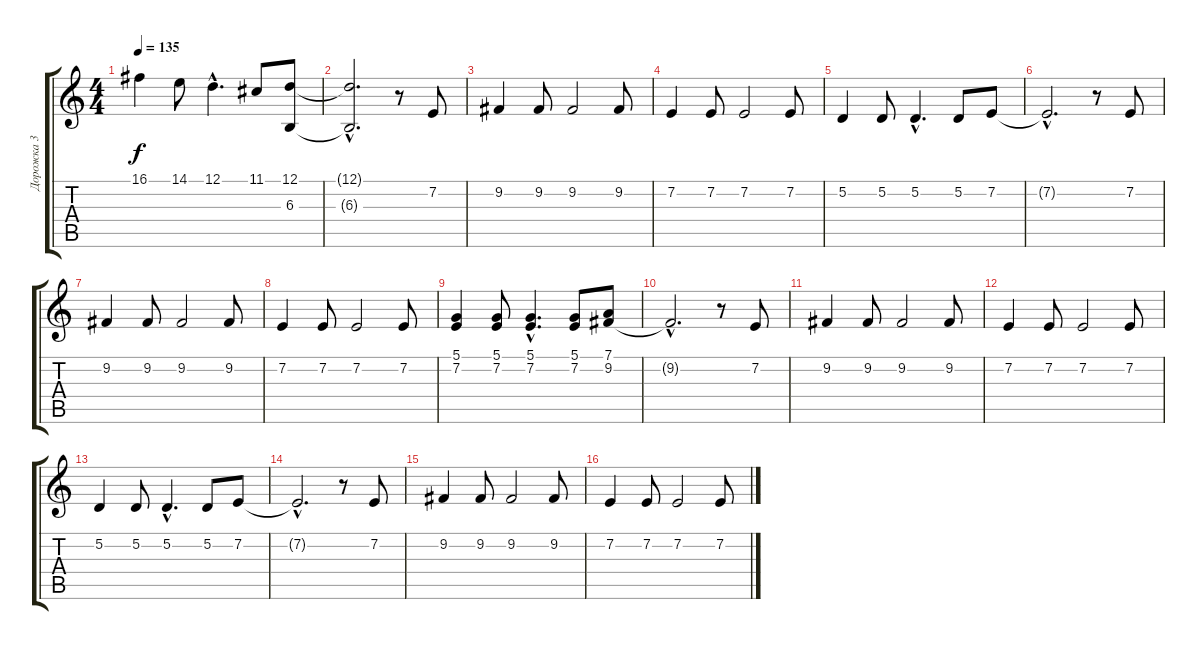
\track ("Дорожка 3" "Дорожка 3") {instrument stringensemble1}
\staff {score tabs}
\tuning (D4 A3 F3 C3 G2 D2) {hide}
\ts (4 4)
\tempo 135
\clef g2
\ks c
16.1{t}.4{dy f} 14.1.8 12.1{hac}.4{d} 11.1.8 (12.1 6.3).8 |
(12.1{hac t} 6.3{hac t}).2{d} r.8 7.2.8 |
9.2.4 9.2.8 9.2.2 9.2.8 |
7.2.4 7.2.8 7.2.2 7.2.8 |
5.2.4 5.2.8 5.2{hac}.4{d} 5.2.8 7.2.8 |
7.2{hac t}.2{d} r.8 7.2.8 |
9.2.4 9.2.8 9.2.2 9.2.8 |
7.2.4 7.2.8 7.2.2 7.2.8 |
(5.1 7.2).4 (5.1 7.2).8 (5.1{hac} 7.2{hac}).4{d} (5.1 7.2).8 (7.1 9.2).8 |
9.2{hac t}.2{d} r.8 7.2.8 |
9.2.4 9.2.8 9.2.2 9.2.8 |
7.2.4 7.2.8 7.2.2 7.2.8 |
5.2.4 5.2.8 5.2{hac}.4{d} 5.2.8 7.2.8 |
7.2{hac t}.2{d} r.8 7.2.8 |
9.2.4 9.2.8 9.2.2 9.2.8 |
7.2.4 7.2.8 7.2.2 7.2.8
